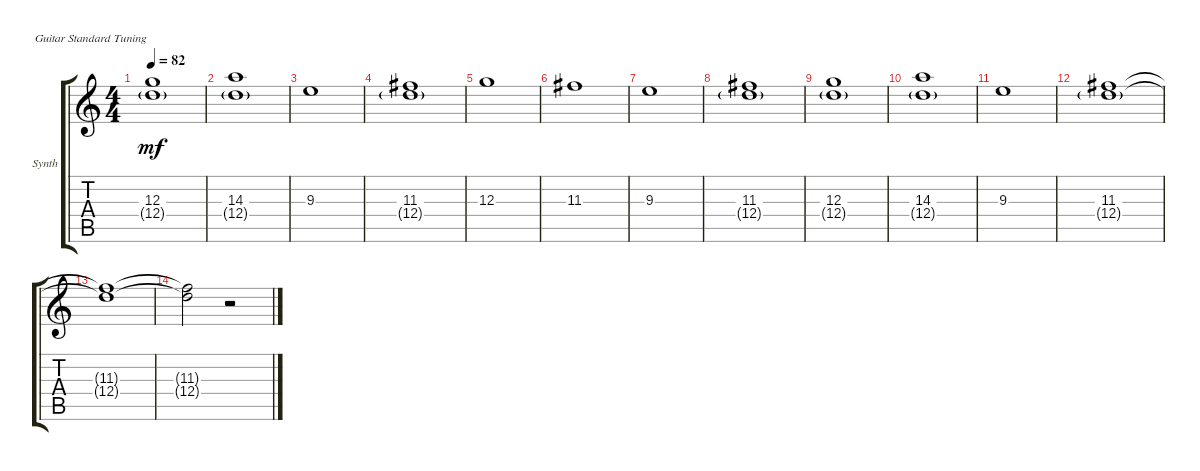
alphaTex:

\defaultSystemsLayout 4
\bracketExtendMode groupsimilarinstruments
\firstSystemTrackNameOrientation horizontal
\otherSystemsTrackNameOrientation horizontal
\track ("Synth 1" "Synth") {instrument acousticguitarnylon}
\staff {score tabs}
\tuning (E4 B3 G3 D3 A2 E2)
\ts (4 4)
\tempo 82
\clef g2
\scale
0.333333
\ks c
(12.4{g} 12.3).1{dy mf} |
\scale
0.333333 (12.4{g} 14.3).1 |
\scale
0.333333 9.3.1 |
\scale
0.333333 (11.3 12.4{g}).1 |
\scale
0.333333 12.3.1 |
\scale
0.333333 11.3.1 |
\scale
0.333333 9.3.1 |
\scale
0.333333 (11.3 12.4{g}).1 |
\scale
0.333333 (12.4{g} 12.3).1 |
\scale
0.333333 (12.4{g} 14.3).1 |
\scale
0.333333 9.3.1 |
(11.3 12.4{g}).1 |
(11.3{t} 12.4{t}).1 |
(11.3{t} 12.4{t}).2 r.2
